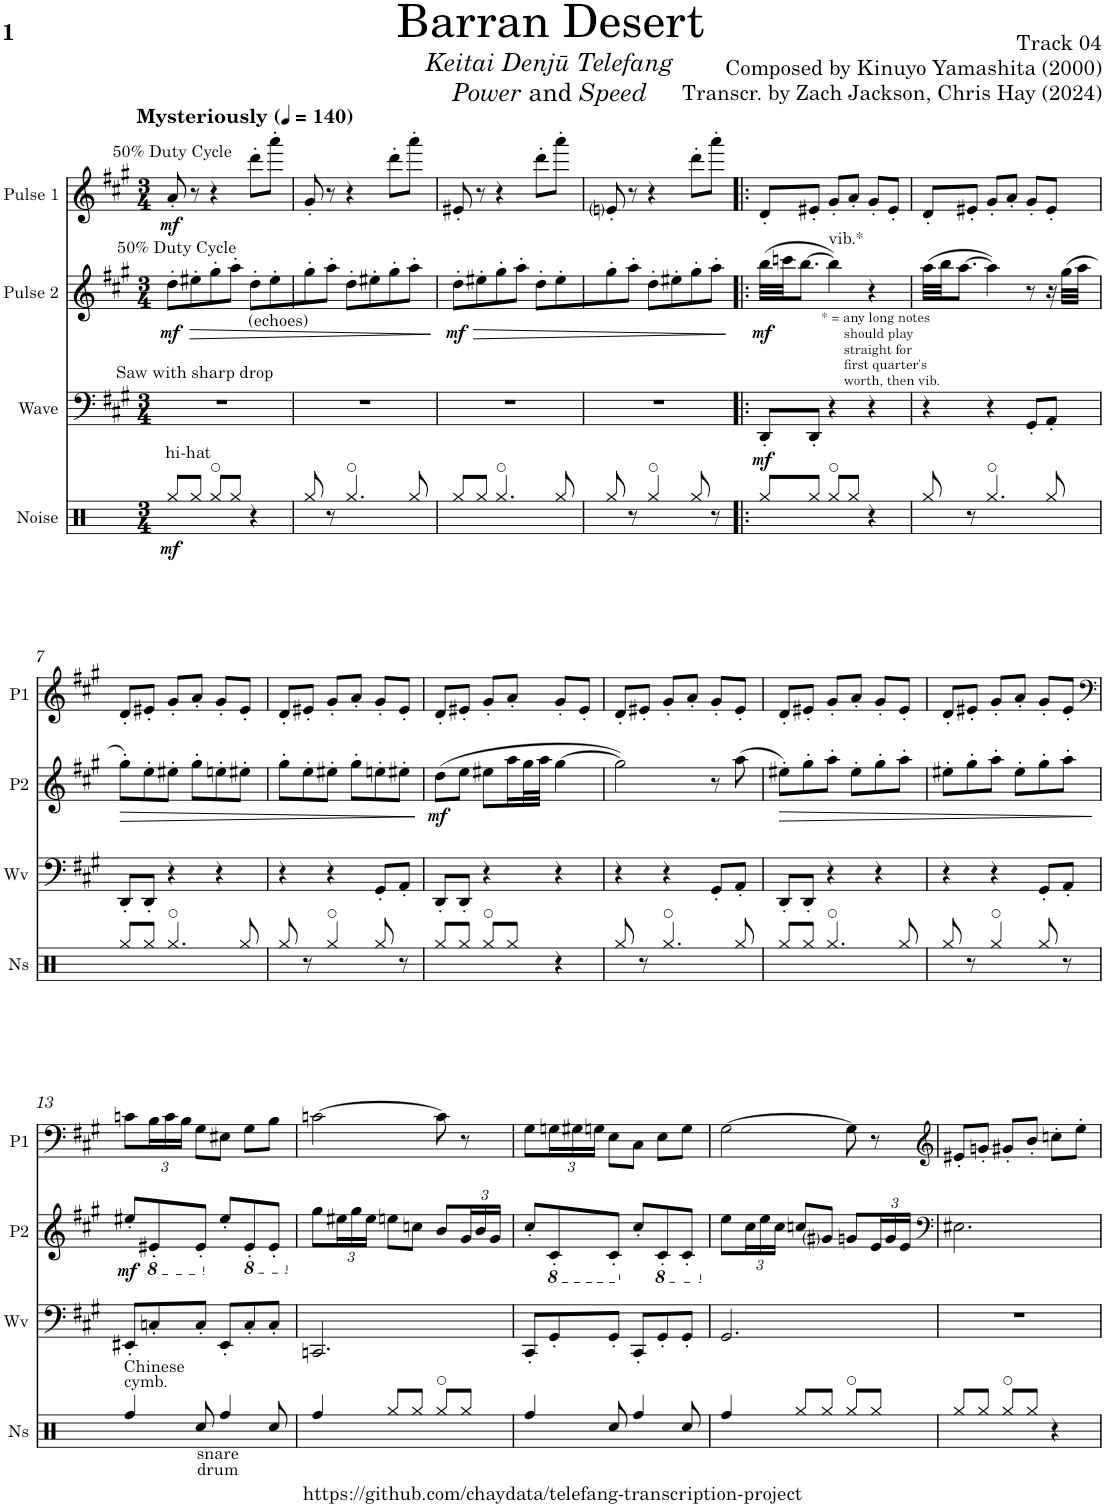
**kern	**dynam	**kern	**dynam	**kern	**dynam	**kern	**dynam
*part4	*part4	*part3	*part3	*part2	*part2	*part1	*part1
*staff4	*staff4	*staff3	*staff3	*staff2	*staff2	*staff1	*staff1
*I"Noise	*	*I"Wave	*	*I"Pulse 2	*	*I"Pulse 1	*
*I'Ns	*	*I'Wv	*	*I'P2	*	*I'P1	*
*clefX	*	*clefF4	*	*clefG2	*	*clefG2	*
*k[]	*	*k[f#c#g#]	*	*k[f#c#g#]	*	*k[f#c#g#]	*
*M3/4	*	*M3/4	*	*M3/4	*	*M3/4	*
*MM140	*	*MM140	*	*MM140	*	*MM140	*
=1	=1	=1	=1	=1	=1	=1	=1
!	!	!	!	!	!	!LO:TX:a:B:t=Mysteriously	!
!	!	!	!	!	!	!LO:TX:a:t=50% Duty Cycle	!
!	!	!	!	!LO:TX:a:t=50% Duty Cycle	!	!	!
!	!	!LO:TX:a:t=Saw with sharp drop	!	!	!	!	!
!LO:TX:a:t=hi-hat	!	!	!	!	!	!	!
!	!LO:DY:b	!	!	!	!LO:HP:b	!	!
!	!	!	!	!	!LO:DY:n=1:b	!	!LO:DY:b
8Rgg/L	mf	2.r	.	8dd'\L	> mf	8a'/	mf
8Rgg/J	.	.	.	8ee#X'\	.	8r	.
8Rgg/L	.	.	.	8gg#'\	.	4r	.
8Rgg/J	.	.	.	8aa'\J	.	.	.
!	!	!	!	!LO:TX:b:t=(echoes)	!	!	!
4r	.	.	.	8dd'\L	.	8ddd'\L	.
.	.	.	.	8ee#'\	.	8aaa'\J	.
=2	=2	=2	=2	=2	=2	=2	=2
8Rgg/	.	2.r	.	8gg#'\	.	8g#'/	.
8r	.	.	.	8aa'\J	.	8r	.
4.Rgg/	.	.	.	8dd'\L	.	4r	.
.	.	.	.	8ee#X'\	.	.	.
.	.	.	.	8gg#'\	.	8ddd'\L	.
8Rgg/	.	.	.	8aa'\J	.	8aaa'\J	.
.	.	.	.	.	]	.	.
=3	=3	=3	=3	=3	=3	=3	=3
!	!	!	!	!	!LO:HP:b	!	!
!	!	!	!	!	!LO:DY:n=1:b	!	!
8Rgg/L	.	2.r	.	8dd'\L	> mf	8e#X'/	.
8Rgg/J	.	.	.	8ee#X'\	.	8r	.
4.Rgg/	.	.	.	8gg#'\	.	4r	.
.	.	.	.	8aa'\J	.	.	.
.	.	.	.	8dd'\L	.	8ddd'\L	.
8Rgg/	.	.	.	8ee#'\	.	8aaa'\J	.
=4	=4	=4	=4	=4	=4	=4	=4
8Rgg/	.	2.r	.	8gg#'\	.	8eni'/	.
8r	.	.	.	8aa'\J	.	8r	.
4Rgg/	.	.	.	8dd'\L	.	4r	.
.	.	.	.	8ee#X'\	.	.	.
8Rgg/	.	.	.	8gg#'\	.	8ddd'\L	.
8r	.	.	.	8aa'\J	.	8aaa'\J	.
.	.	.	.	.	]	.	.
=5!|:	=5!|:	=5!|:	=5!|:	=5!|:	=5!|:	=5!|:	=5!|:
!	!	!	!LO:DY:b	!	!LO:DY:b	!	!
8Rgg/L	.	8DD'/L	mf	(32bb\LLL	mf	8d'/L	.
.	.	.	.	32cccn\JJ	.	.	.
.	.	.	.	[8.bb\J	.	.	.
8Rgg/J	.	8DD'/J	.	.	.	8e#X'/J	.
!	!	!	!	!LO:TX:a:t=vib.*	!	!	!
!	!	!	!	!LO:TX:b:t=* = any long notes	!	!	!
!	!	!	!	!LO:TX:b:t=should play	!	!	!
!	!	!	!	!LO:TX:b:t=straight for	!	!	!
!	!	!	!	!LO:TX:b:t=first quarter's	!	!	!
!	!	!	!	!LO:TX:b:t=worth, then vib.	!	!	!
8Rgg/L	.	4r	.	4bb\])	.	8g#'/L	.
8Rgg/J	.	.	.	.	.	8a'/J	.
4r	.	4r	.	4r	.	8g#'/L	.
.	.	.	.	.	.	8e#'/J	.
=6	=6	=6	=6	=6	=6	=6	=6
8Rgg/	.	4r	.	(32aa\LLL	.	8d'/L	.
.	.	.	.	32bb\JJ	.	.	.
.	.	.	.	[8.aa\J	.	.	.
8r	.	.	.	.	.	8e#X'/J	.
4.Rgg/	.	4r	.	4aa\])	.	8g#'/L	.
.	.	.	.	.	.	8a'/J	.
.	.	8GG#'/L	.	8r	.	8g#'/L	.
8Rgg/	.	8AA'/J	.	16r	.	8e#'/J	.
.	.	.	.	(32gg#\LLL	.	.	.
.	.	.	.	32aa\JJJ	.	.	.
!!LO:LB:g=z
=7	=7	=7	=7	=7	=7	=7	=7
!	!	!	!	!	!LO:HP:b	!	!
8Rgg/L	.	8DD'/L	.	8gg#'\L)	>	8d'/L	.
8Rgg/J	.	8DD'/J	.	8ee'\	.	8e#X'/J	.
4.Rgg/	.	4r	.	8ee#X'\J	.	8g#'/L	.
.	.	.	.	8gg#'\L	.	8a'/J	.
.	.	4r	.	8een'\	.	8g#'/L	.
8Rgg/	.	.	.	8ee#X'\J	.	8e#'/J	.
=8	=8	=8	=8	=8	=8	=8	=8
8Rgg/	.	4r	.	8gg#'\L	.	8d'/L	.
8r	.	.	.	8ee'\	.	8e#X'/J	.
4Rgg/	.	4r	.	8ee#X'\J	.	8g#'/L	.
.	.	.	.	8gg#'\L	.	8a'/J	.
8Rgg/	.	8GG#'/L	.	8een'\	.	8g#'/L	.
8r	.	8AA'/J	.	8ee#X'\J	.	8e#'/J	.
.	.	.	.	.	]	.	.
=9	=9	=9	=9	=9	=9	=9	=9
!	!	!	!	!	!LO:DY:b	!	!
8Rgg/L	.	8DD'/L	.	(8dd\L	mf	8d'/L	.
8Rgg/J	.	8DD'/J	.	8ee\J	.	8e#X'/J	.
8Rgg/L	.	4r	.	8ee#X\L	.	8g#'/L	.
8Rgg/J	.	.	.	16aa\L	.	8a'/J	.
.	.	.	.	32gg#\L	.	.	.
.	.	.	.	32aa\JJJ	.	.	.
4r	.	4r	.	[4gg#\	.	8g#'/L	.
.	.	.	.	.	.	8e#'/J	.
=10	=10	=10	=10	=10	=10	=10	=10
8Rgg/	.	4r	.	2gg#\])	.	8d'/L	.
8r	.	.	.	.	.	8e#X'/J	.
4.Rgg/	.	4r	.	.	.	8g#'/L	.
.	.	.	.	.	.	8a'/J	.
.	.	8GG#'/L	.	8r	.	8g#'/L	.
8Rgg/	.	8AA'/J	.	(8aa\	.	8e#'/J	.
=11	=11	=11	=11	=11	=11	=11	=11
!	!	!	!	!	!LO:HP:b	!	!
8Rgg/L	.	8DD'/L	.	8ee#X'\L)	>	8d'/L	.
8Rgg/J	.	8DD'/J	.	8gg#'\	.	8e#X'/J	.
4.Rgg/	.	4r	.	8aa'\J	.	8g#'/L	.
.	.	.	.	8ee#'\L	.	8a'/J	.
.	.	4r	.	8gg#'\	.	8g#'/L	.
8Rgg/	.	.	.	8aa'\J	.	8e#'/J	.
=12	=12	=12	=12	=12	=12	=12	=12
8Rgg/	.	4r	.	8ee#X'\L	.	8d'/L	.
8r	.	.	.	8gg#'\	.	8e#X'/J	.
4Rgg/	.	4r	.	8aa'\J	.	8g#'/L	.
.	.	.	.	8ee#'\L	.	8a'/J	.
8Rgg/	.	8GG#'/L	.	8gg#'\	.	8g#'/L	.
8r	.	8AA'/J	.	8aa'\J	.	8e#'/J	.
.	.	.	.	.	]	.	.
!!LO:LB:g=z
=13	=13	=13	=13	=13	=13	=13	=13
*	*	*	*	*	*	*clefF4	*
!LO:TX:a:t=Chinese	!	!	!	!	!	!	!
!LO:TX:a:t=cymb.	!	!	!	!	!	!	!
!	!	!	!	!	!LO:DY:b	!	!
4Rff/	.	8EE#X'/L	.	8ee#X'/L	mf	8cn\L	.
*	*	*	*	*8ba	*	*	*
*	*	*	*	*	*	*Xbrackettup	*
.	.	8Cn'/	.	8E#X'/	.	24B\L	.
.	.	.	.	.	.	24c\	.
.	.	.	.	.	.	24B\JJ	.
!LO:TX:b:t=snare	!	!	!	!	!	!	!
!LO:TX:b:t=drum	!	!	!	!	!	!	!
8Rcc/	.	8C'/J	.	8E#'/J	.	8G#\L	.
*	*	*	*	*X8ba	*	*	*
4Rff/	.	8EE#'/L	.	8ee#'/L	.	8E#X\J	.
*	*	*	*	*8ba	*	*	*
.	.	8C'/	.	8E#'/	.	8G#\L	.
8Rcc/	.	8C'/J	.	8E#'/J	.	8B\J	.
=14	=14	=14	=14	=14	=14	=14	=14
*	*	*	*	*X8ba	*	*	*
4Rff/	.	2.CCn/	.	8gg#\L	.	[2cn\	.
*	*	*	*	*Xbrackettup	*	*	*
.	.	.	.	24ee#X\L	.	.	.
.	.	.	.	24gg#\	.	.	.
.	.	.	.	24ee#\JJ	.	.	.
8Rgg/L	.	.	.	8een\L	.	.	.
8Rgg/J	.	.	.	8ccn\J	.	.	.
8Rgg/L	.	.	.	8b/L	.	8c\]	.
8Rgg/J	.	.	.	24g#/L	.	8r	.
.	.	.	.	24b/	.	.	.
.	.	.	.	24g#/JJ	.	.	.
=15	=15	=15	=15	=15	=15	=15	=15
4Rff/	.	8CC#'/L	.	8cc#'/L	.	8G#\L	.
*	*	*	*	*8ba	*	*	*
.	.	8GG#'/	.	8C#'/	.	24Gn\L	.
.	.	.	.	.	.	24G#X\	.
.	.	.	.	.	.	24Gn\JJ	.
8Rcc/	.	8GG#'/J	.	8C#'/J	.	8E\L	.
*	*	*	*	*X8ba	*	*	*
4Rff/	.	8CC#'/L	.	8cc#'/L	.	8C#\J	.
*	*	*	*	*8ba	*	*	*
.	.	8GG#'/	.	8C#'/	.	8E\L	.
8Rcc/	.	8GG#'/J	.	8C#'/J	.	8G\J	.
=16	=16	=16	=16	=16	=16	=16	=16
*	*	*	*	*X8ba	*	*	*
4Rff/	.	2.GG#/	.	8ee\L	.	[2G#\	.
.	.	.	.	24cc#\L	.	.	.
.	.	.	.	24ee\	.	.	.
.	.	.	.	24cc#\JJ	.	.	.
8Rgg/L	.	.	.	8ccn/L	.	.	.
8Rgg/J	.	.	.	8g#i/J	.	.	.
8Rgg/L	.	.	.	8gn/L	.	8G#\]	.
8Rgg/J	.	.	.	24e/L	.	8r	.
.	.	.	.	24g/	.	.	.
.	.	.	.	24e/JJ	.	.	.
=17	=17	=17	=17	=17	=17	=17	=17
*	*	*	*	*clefF4	*	*clefG2	*
8Rgg/L	.	2.r	.	2.E#X\	.	8e#X'/L	.
8Rgg/J	.	.	.	.	.	8gn'/J	.
8Rgg/L	.	.	.	.	.	8g#X'/L	.
8Rgg/J	.	.	.	.	.	8b'/J	.
4r	.	.	.	.	.	8ccn'\L	.
.	.	.	.	.	.	8ee'\J	.
=	=	=	=	=	=	=	=
*-	*-	*-	*-	*-	*-	*-	*-
